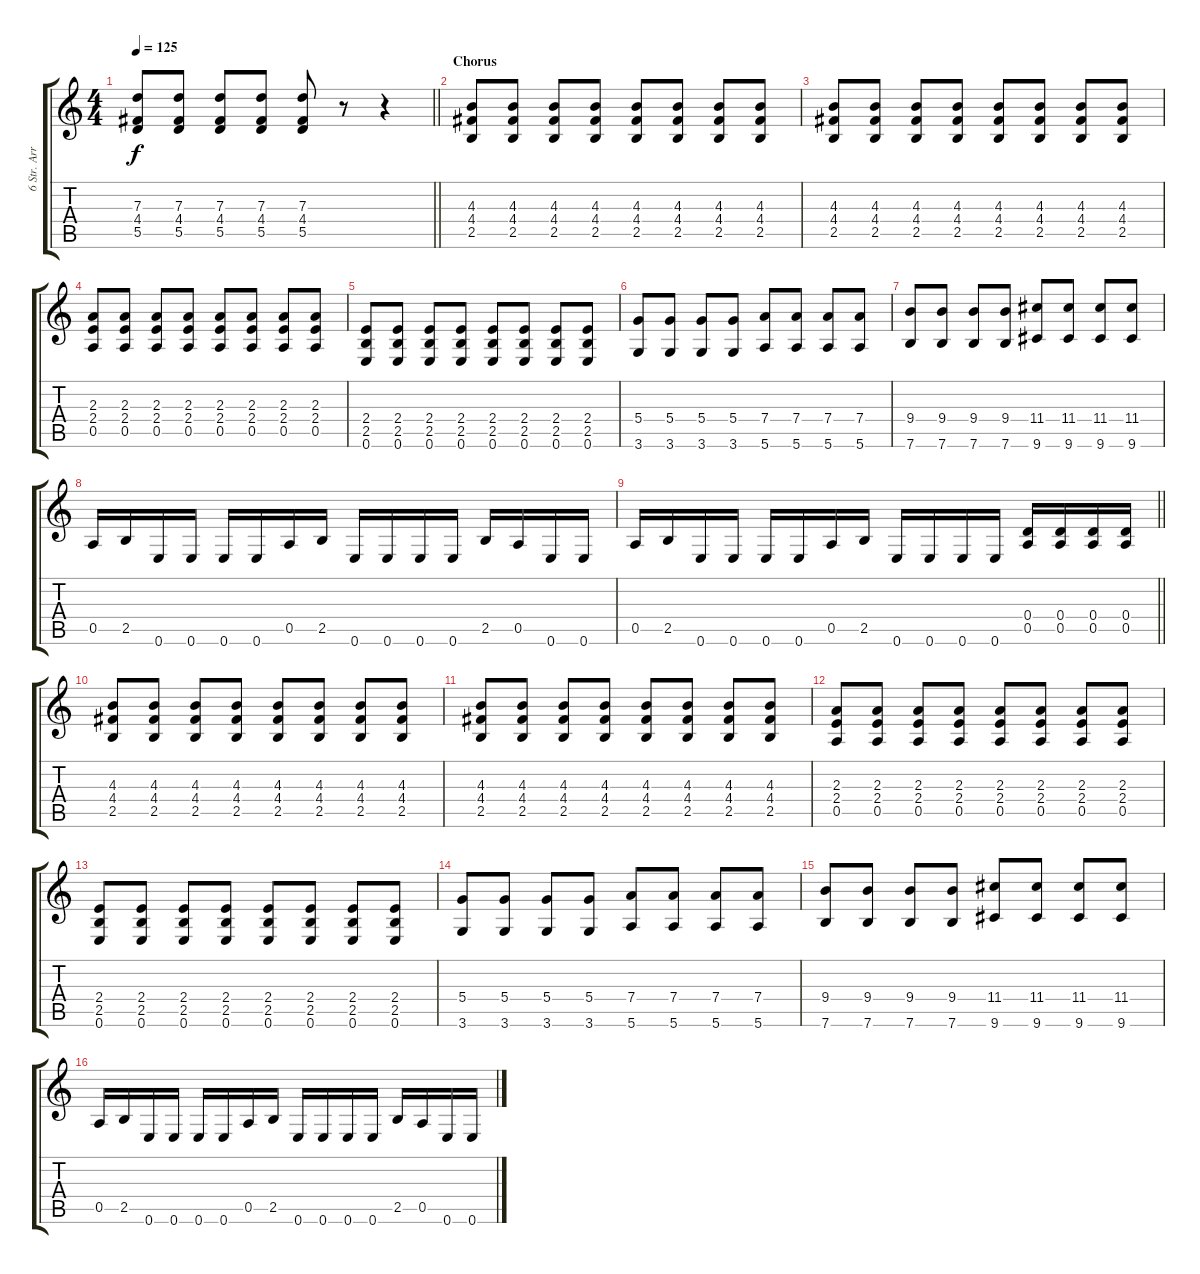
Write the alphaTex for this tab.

\track ("6 Str. Arrange" "6 Str. Arr") {mute instrument distortionguitar}
\staff {score tabs}
\tuning (E4 B3 G3 D3 A2 E2) {hide}
\ts (4 4)
\tempo 125
\clef g2
\barLineRight lightlight
\ks c
(7.3 4.4 5.5).8{dy f} (7.3 4.4 5.5).8 (7.3 4.4 5.5).8 (7.3 4.4 5.5).8 (7.3 4.4 5.5).8 r.8 r.4 |
\section ("" "Chorus")
(4.3 4.4 2.5).8 (4.3 4.4 2.5).8 (4.3 4.4 2.5).8 (4.3 4.4 2.5).8 (4.3 4.4 2.5).8 (4.3 4.4 2.5).8 (4.3 4.4 2.5).8 (4.3 4.4 2.5).8 |
(4.3 4.4 2.5).8 (4.3 4.4 2.5).8 (4.3 4.4 2.5).8 (4.3 4.4 2.5).8 (4.3 4.4 2.5).8 (4.3 4.4 2.5).8 (4.3 4.4 2.5).8 (4.3 4.4 2.5).8 |
(2.3 2.4 0.5).8 (2.3 2.4 0.5).8 (2.3 2.4 0.5).8 (2.3 2.4 0.5).8 (2.3 2.4 0.5).8 (2.3 2.4 0.5).8 (2.3 2.4 0.5).8 (2.3 2.4 0.5).8 |
(2.4 2.5 0.6).8 (2.4 2.5 0.6).8 (2.4 2.5 0.6).8 (2.4 2.5 0.6).8 (2.4 2.5 0.6).8 (2.4 2.5 0.6).8 (2.4 2.5 0.6).8 (2.4 2.5 0.6).8 |
(5.4 3.6).8 (5.4 3.6).8 (5.4 3.6).8 (5.4 3.6).8 (7.4 5.6).8 (7.4 5.6).8 (7.4 5.6).8 (7.4 5.6).8 |
(9.4 7.6).8 (9.4 7.6).8 (9.4 7.6).8 (9.4 7.6).8 (11.4 9.6).8 (11.4 9.6).8 (11.4 9.6).8 (11.4 9.6).8 |
0.5.16 2.5.16 0.6.16 0.6.16 0.6.16 0.6.16 0.5.16 2.5.16 0.6.16 0.6.16 0.6.16 0.6.16 2.5.16 0.5.16 0.6.16 0.6.16 |
\barLineRight lightlight
0.5.16 2.5.16 0.6.16 0.6.16 0.6.16 0.6.16 0.5.16 2.5.16 0.6.16 0.6.16 0.6.16 0.6.16 (0.4 0.5).16 (0.4 0.5).16 (0.4 0.5).16 (0.4 0.5).16 |
(4.3 4.4 2.5).8 (4.3 4.4 2.5).8 (4.3 4.4 2.5).8 (4.3 4.4 2.5).8 (4.3 4.4 2.5).8 (4.3 4.4 2.5).8 (4.3 4.4 2.5).8 (4.3 4.4 2.5).8 |
(4.3 4.4 2.5).8 (4.3 4.4 2.5).8 (4.3 4.4 2.5).8 (4.3 4.4 2.5).8 (4.3 4.4 2.5).8 (4.3 4.4 2.5).8 (4.3 4.4 2.5).8 (4.3 4.4 2.5).8 |
(2.3 2.4 0.5).8 (2.3 2.4 0.5).8 (2.3 2.4 0.5).8 (2.3 2.4 0.5).8 (2.3 2.4 0.5).8 (2.3 2.4 0.5).8 (2.3 2.4 0.5).8 (2.3 2.4 0.5).8 |
(2.4 2.5 0.6).8 (2.4 2.5 0.6).8 (2.4 2.5 0.6).8 (2.4 2.5 0.6).8 (2.4 2.5 0.6).8 (2.4 2.5 0.6).8 (2.4 2.5 0.6).8 (2.4 2.5 0.6).8 |
(5.4 3.6).8 (5.4 3.6).8 (5.4 3.6).8 (5.4 3.6).8 (7.4 5.6).8 (7.4 5.6).8 (7.4 5.6).8 (7.4 5.6).8 |
(9.4 7.6).8 (9.4 7.6).8 (9.4 7.6).8 (9.4 7.6).8 (11.4 9.6).8 (11.4 9.6).8 (11.4 9.6).8 (11.4 9.6).8 |
0.5.16 2.5.16 0.6.16 0.6.16 0.6.16 0.6.16 0.5.16 2.5.16 0.6.16 0.6.16 0.6.16 0.6.16 2.5.16 0.5.16 0.6.16 0.6.16
